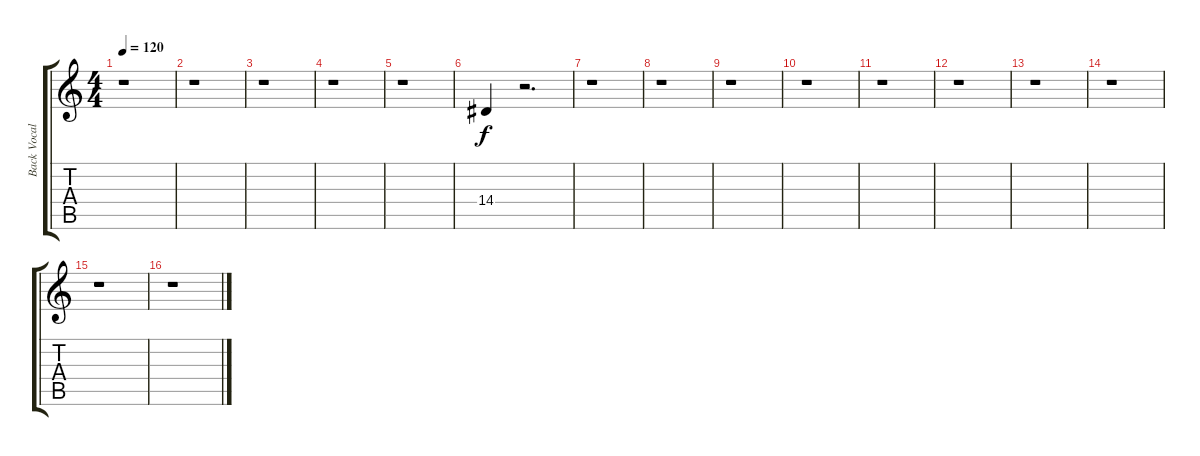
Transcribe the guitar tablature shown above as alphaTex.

\track ("Back Vocal" "Back Vocal") {instrument viola}
\staff {score tabs}
\tuning (Eb4 Bb3 Gb3 Db3 Ab2 Eb2) {hide}
\ts (4 4)
\tempo 120
\clef g2
\ks c
r.1{dy f} |
r.1 |
r.1 |
r.1 |
r.1 |
14.4.4 r.2{d} |
r.1 |
r.1 |
r.1 |
r.1 |
r.1 |
r.1 |
r.1 |
r.1 |
r.1 |
r.1
